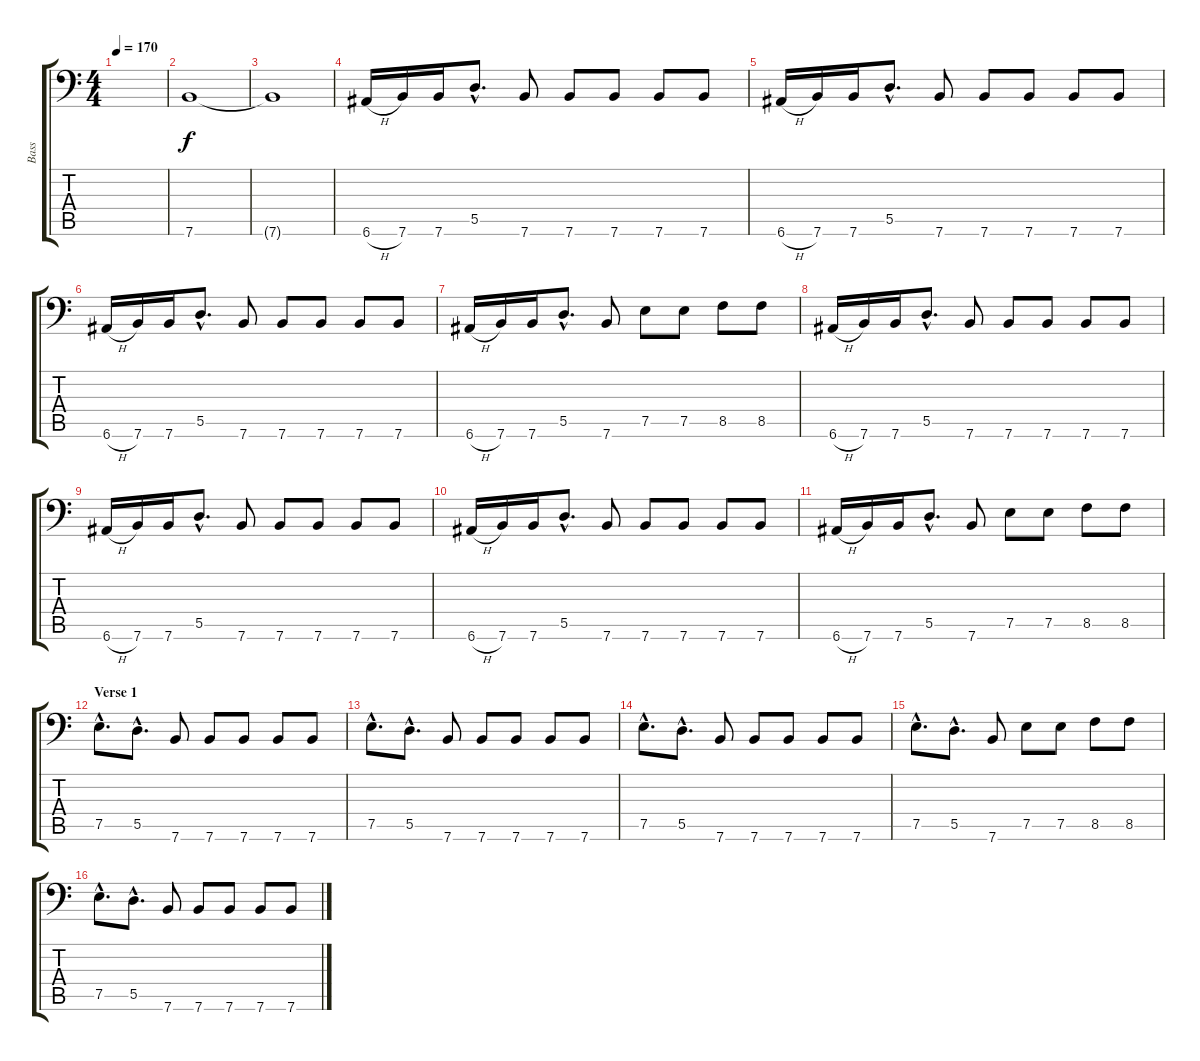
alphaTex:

\track ("Bass" "Bass") {instrument electricbasspick}
\staff {score tabs}
\tuning (E3 B2 G2 D2 A1 E1) {hide}
\ts (4 4)
\tempo 170
\clef f4
\ks c
|
7.6.1 |
7.6{t}.1 |
6.6{h}.16 7.6.16 7.6.16 5.5{hac}.8{d} 7.6.8 7.6.8 7.6.8 7.6.8 7.6.8 |
6.6{h}.16 7.6.16 7.6.16 5.5{hac}.8{d} 7.6.8 7.6.8 7.6.8 7.6.8 7.6.8 |
6.6{h}.16 7.6.16 7.6.16 5.5{hac}.8{d} 7.6.8 7.6.8 7.6.8 7.6.8 7.6.8 |
6.6{h}.16 7.6.16 7.6.16 5.5{hac}.8{d} 7.6.8 7.5.8 7.5.8 8.5.8 8.5.8 |
6.6{h}.16 7.6.16 7.6.16 5.5{hac}.8{d} 7.6.8 7.6.8 7.6.8 7.6.8 7.6.8 |
6.6{h}.16 7.6.16 7.6.16 5.5{hac}.8{d} 7.6.8 7.6.8 7.6.8 7.6.8 7.6.8 |
6.6{h}.16 7.6.16 7.6.16 5.5{hac}.8{d} 7.6.8 7.6.8 7.6.8 7.6.8 7.6.8 |
6.6{h}.16 7.6.16 7.6.16 5.5{hac}.8{d} 7.6.8 7.5.8 7.5.8 8.5.8 8.5.8 |
\section ("" "Verse 1")
7.5{hac}.8{d} 5.5{hac}.8{d} 7.6.8 7.6.8 7.6.8 7.6.8 7.6.8 |
7.5{hac}.8{d} 5.5{hac}.8{d} 7.6.8 7.6.8 7.6.8 7.6.8 7.6.8 |
7.5{hac}.8{d} 5.5{hac}.8{d} 7.6.8 7.6.8 7.6.8 7.6.8 7.6.8 |
7.5{hac}.8{d} 5.5{hac}.8{d} 7.6.8 7.5.8 7.5.8 8.5.8 8.5.8 |
7.5{hac}.8{d} 5.5{hac}.8{d} 7.6.8 7.6.8 7.6.8 7.6.8 7.6.8
